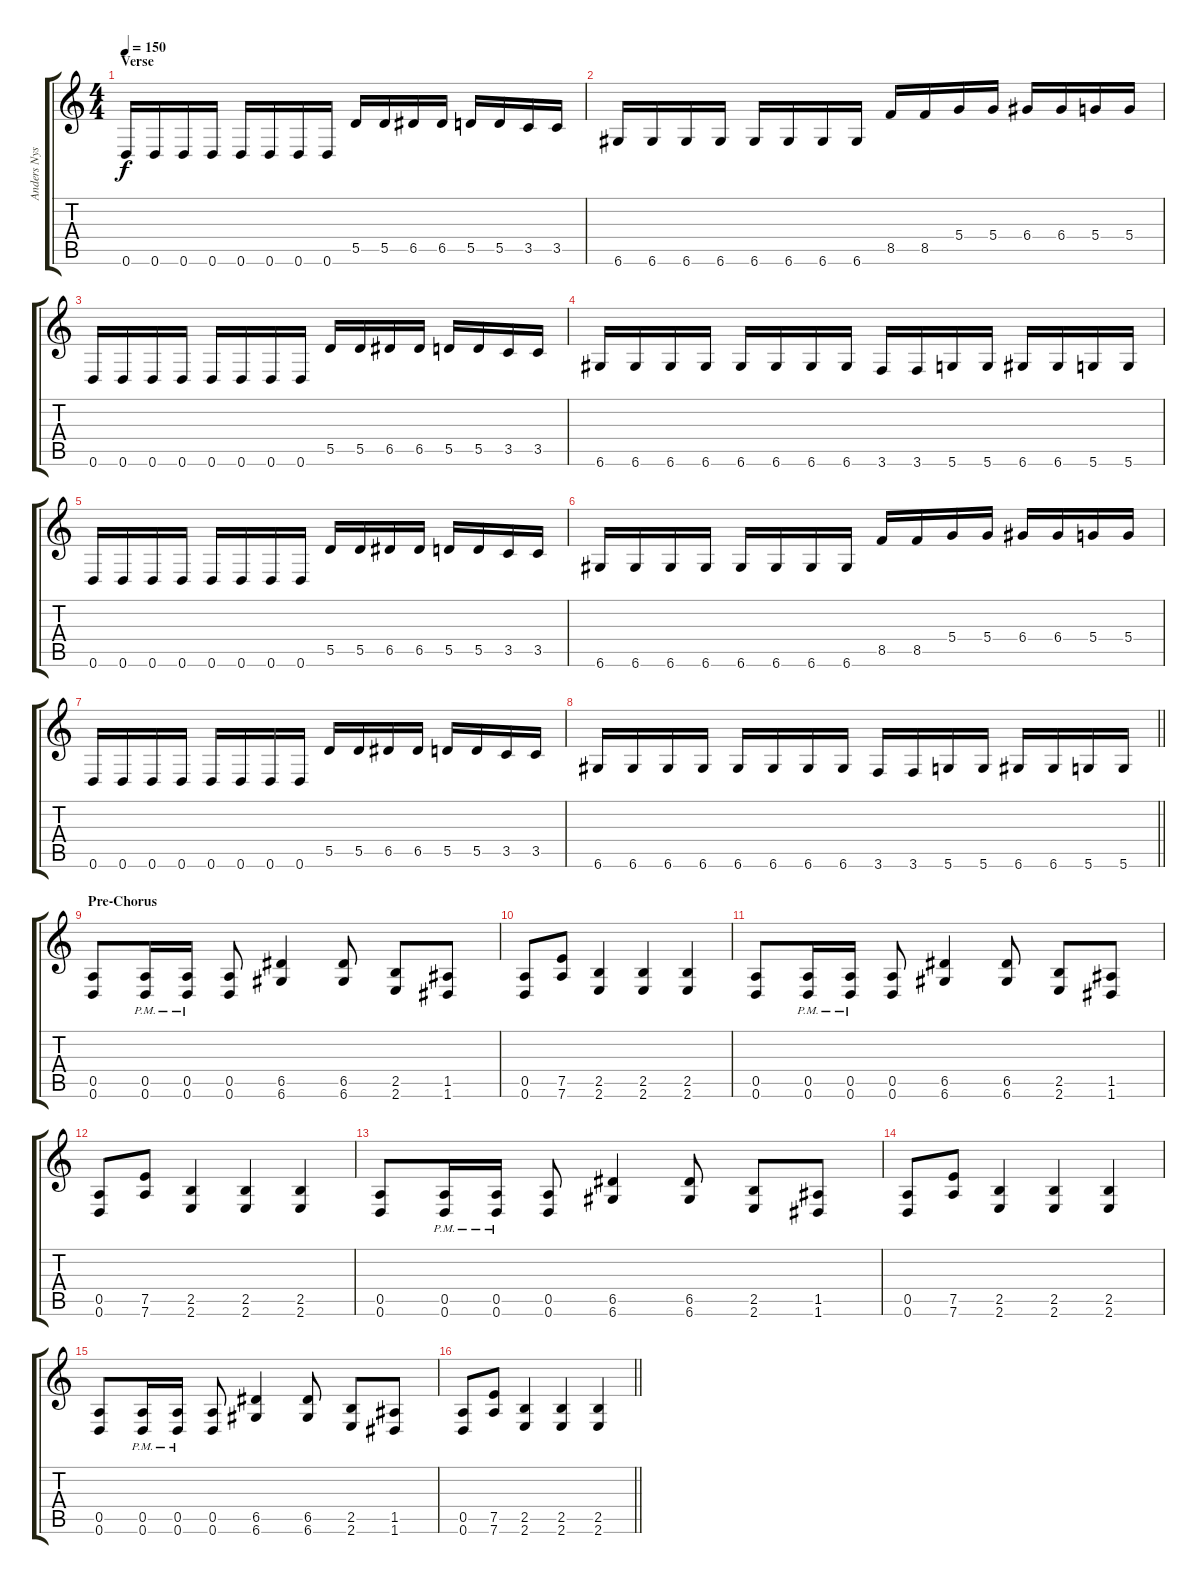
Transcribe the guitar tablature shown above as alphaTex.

\track ("Anders Nyström 2" "Anders Nys") {instrument distortionguitar}
\staff {score tabs}
\tuning (E4 B3 G3 D3 A2 D2) {hide}
\ts (4 4)
\section ("" "Verse")
\tempo 150
\clef g2
\ks c
0.6.16{dy f} 0.6.16 0.6.16 0.6.16 0.6.16 0.6.16 0.6.16 0.6.16 5.5.16 5.5.16 6.5.16 6.5.16 5.5.16 5.5.16 3.5.16 3.5.16 |
6.6.16 6.6.16 6.6.16 6.6.16 6.6.16 6.6.16 6.6.16 6.6.16 8.5.16 8.5.16 5.4.16 5.4.16 6.4.16 6.4.16 5.4.16 5.4.16 |
0.6.16 0.6.16 0.6.16 0.6.16 0.6.16 0.6.16 0.6.16 0.6.16 5.5.16 5.5.16 6.5.16 6.5.16 5.5.16 5.5.16 3.5.16 3.5.16 |
6.6.16 6.6.16 6.6.16 6.6.16 6.6.16 6.6.16 6.6.16 6.6.16 3.6.16 3.6.16 5.6.16 5.6.16 6.6.16 6.6.16 5.6.16 5.6.16 |
0.6.16 0.6.16 0.6.16 0.6.16 0.6.16 0.6.16 0.6.16 0.6.16 5.5.16 5.5.16 6.5.16 6.5.16 5.5.16 5.5.16 3.5.16 3.5.16 |
6.6.16 6.6.16 6.6.16 6.6.16 6.6.16 6.6.16 6.6.16 6.6.16 8.5.16 8.5.16 5.4.16 5.4.16 6.4.16 6.4.16 5.4.16 5.4.16 |
0.6.16 0.6.16 0.6.16 0.6.16 0.6.16 0.6.16 0.6.16 0.6.16 5.5.16 5.5.16 6.5.16 6.5.16 5.5.16 5.5.16 3.5.16 3.5.16 |
\barLineRight lightlight
6.6.16 6.6.16 6.6.16 6.6.16 6.6.16 6.6.16 6.6.16 6.6.16 3.6.16 3.6.16 5.6.16 5.6.16 6.6.16 6.6.16 5.6.16 5.6.16 |
\section ("" "Pre-Chorus")
(0.5 0.6).8 (0.5{pm} 0.6{pm}).16 (0.5{pm} 0.6{pm}).16 (0.5 0.6).8 (6.5 6.6).4 (6.5 6.6).8 (2.5 2.6).8 (1.5 1.6).8 |
(0.5 0.6).8 (7.5 7.6).8 (2.5 2.6).4 (2.5 2.6).4 (2.5 2.6).4 |
(0.5 0.6).8 (0.5{pm} 0.6{pm}).16 (0.5{pm} 0.6{pm}).16 (0.5 0.6).8 (6.5 6.6).4 (6.5 6.6).8 (2.5 2.6).8 (1.5 1.6).8 |
(0.5 0.6).8 (7.5 7.6).8 (2.5 2.6).4 (2.5 2.6).4 (2.5 2.6).4 |
(0.5 0.6).8 (0.5{pm} 0.6{pm}).16 (0.5{pm} 0.6{pm}).16 (0.5 0.6).8 (6.5 6.6).4 (6.5 6.6).8 (2.5 2.6).8 (1.5 1.6).8 |
(0.5 0.6).8 (7.5 7.6).8 (2.5 2.6).4 (2.5 2.6).4 (2.5 2.6).4 |
(0.5 0.6).8 (0.5{pm} 0.6{pm}).16 (0.5{pm} 0.6{pm}).16 (0.5 0.6).8 (6.5 6.6).4 (6.5 6.6).8 (2.5 2.6).8 (1.5 1.6).8 |
\barLineRight lightlight
(0.5 0.6).8 (7.5 7.6).8 (2.5 2.6).4 (2.5 2.6).4 (2.5 2.6).4
